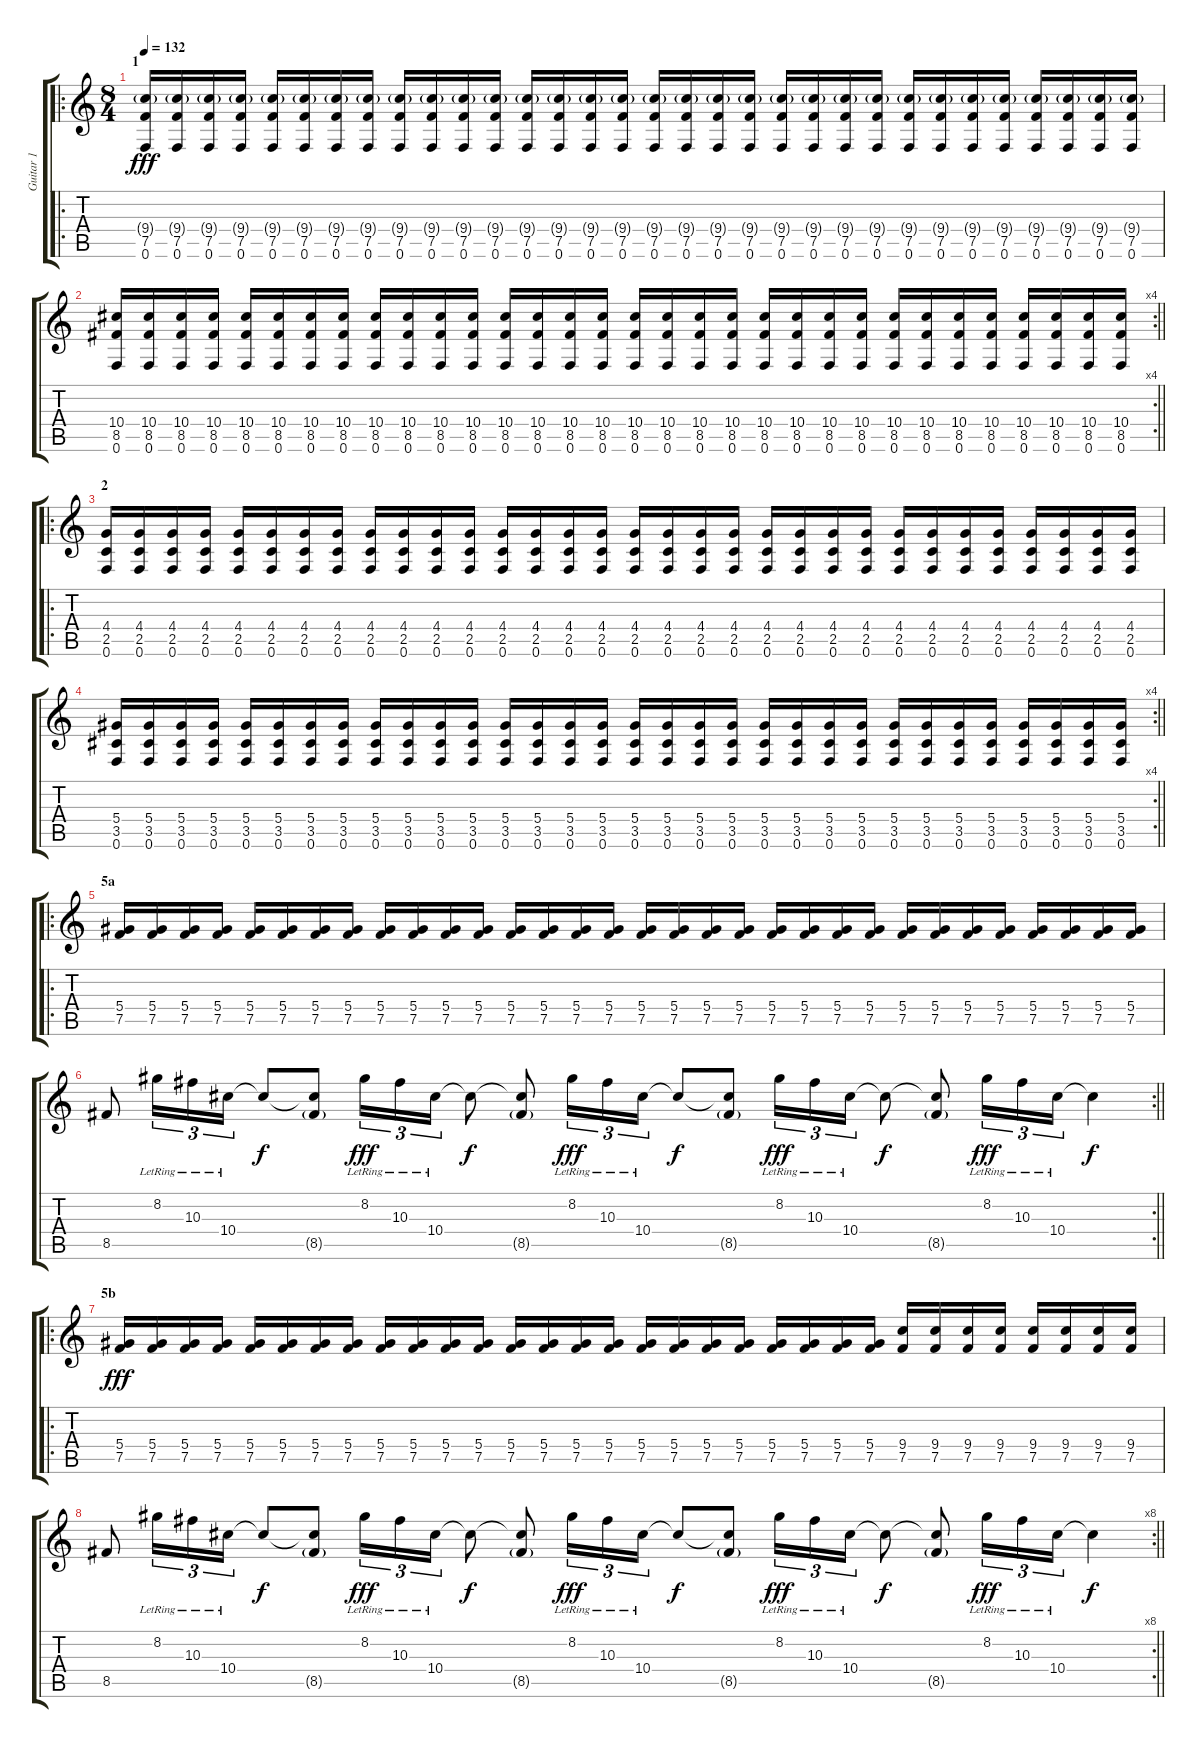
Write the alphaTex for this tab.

\track ("Guitar 1" "Guitar 1") {instrument distortionguitar}
\staff {score tabs}
\tuning (F4 C4 Ab3 Eb3 Bb2 F2) {hide}
\ro
\ts (8 4)
\section ("" "1")
\tempo 132
\clef g2
\ks c
(9.4{g} 7.5 0.6).16{dy fff} (9.4{g} 7.5 0.6).16 (9.4{g} 7.5 0.6).16 (9.4{g} 7.5 0.6).16 (9.4{g} 7.5 0.6).16 (9.4{g} 7.5 0.6).16 (9.4{g} 7.5 0.6).16 (9.4{g} 7.5 0.6).16 (9.4{g} 7.5 0.6).16 (9.4{g} 7.5 0.6).16 (9.4{g} 7.5 0.6).16 (9.4{g} 7.5 0.6).16 (9.4{g} 7.5 0.6).16 (9.4{g} 7.5 0.6).16 (9.4{g} 7.5 0.6).16 (9.4{g} 7.5 0.6).16 (9.4{g} 7.5 0.6).16 (9.4{g} 7.5 0.6).16 (9.4{g} 7.5 0.6).16 (9.4{g} 7.5 0.6).16 (9.4{g} 7.5 0.6).16 (9.4{g} 7.5 0.6).16 (9.4{g} 7.5 0.6).16 (9.4{g} 7.5 0.6).16 (9.4{g} 7.5 0.6).16 (9.4{g} 7.5 0.6).16 (9.4{g} 7.5 0.6).16 (9.4{g} 7.5 0.6).16 (9.4{g} 7.5 0.6).16 (9.4{g} 7.5 0.6).16 (9.4{g} 7.5 0.6).16 (9.4{g} 7.5 0.6).16 |
\rc 4
\barLineRight lightlight
(10.4 8.5 0.6).16 (10.4 8.5 0.6).16 (10.4 8.5 0.6).16 (10.4 8.5 0.6).16 (10.4 8.5 0.6).16 (10.4 8.5 0.6).16 (10.4 8.5 0.6).16 (10.4 8.5 0.6).16 (10.4 8.5 0.6).16 (10.4 8.5 0.6).16 (10.4 8.5 0.6).16 (10.4 8.5 0.6).16 (10.4 8.5 0.6).16 (10.4 8.5 0.6).16 (10.4 8.5 0.6).16 (10.4 8.5 0.6).16 (10.4 8.5 0.6).16 (10.4 8.5 0.6).16 (10.4 8.5 0.6).16 (10.4 8.5 0.6).16 (10.4 8.5 0.6).16 (10.4 8.5 0.6).16 (10.4 8.5 0.6).16 (10.4 8.5 0.6).16 (10.4 8.5 0.6).16 (10.4 8.5 0.6).16 (10.4 8.5 0.6).16 (10.4 8.5 0.6).16 (10.4 8.5 0.6).16 (10.4 8.5 0.6).16 (10.4 8.5 0.6).16 (10.4 8.5 0.6).16 |
\ro
\section ("" "2")
(4.4 2.5 0.6).16 (4.4 2.5 0.6).16 (4.4 2.5 0.6).16 (4.4 2.5 0.6).16 (4.4 2.5 0.6).16 (4.4 2.5 0.6).16 (4.4 2.5 0.6).16 (4.4 2.5 0.6).16 (4.4 2.5 0.6).16 (4.4 2.5 0.6).16 (4.4 2.5 0.6).16 (4.4 2.5 0.6).16 (4.4 2.5 0.6).16 (4.4 2.5 0.6).16 (4.4 2.5 0.6).16 (4.4 2.5 0.6).16 (4.4 2.5 0.6).16 (4.4 2.5 0.6).16 (4.4 2.5 0.6).16 (4.4 2.5 0.6).16 (4.4 2.5 0.6).16 (4.4 2.5 0.6).16 (4.4 2.5 0.6).16 (4.4 2.5 0.6).16 (4.4 2.5 0.6).16 (4.4 2.5 0.6).16 (4.4 2.5 0.6).16 (4.4 2.5 0.6).16 (4.4 2.5 0.6).16 (4.4 2.5 0.6).16 (4.4 2.5 0.6).16 (4.4 2.5 0.6).16 |
\rc 4
\barLineRight lightlight
(5.4 3.5 0.6).16 (5.4 3.5 0.6).16 (5.4 3.5 0.6).16 (5.4 3.5 0.6).16 (5.4 3.5 0.6).16 (5.4 3.5 0.6).16 (5.4 3.5 0.6).16 (5.4 3.5 0.6).16 (5.4 3.5 0.6).16 (5.4 3.5 0.6).16 (5.4 3.5 0.6).16 (5.4 3.5 0.6).16 (5.4 3.5 0.6).16 (5.4 3.5 0.6).16 (5.4 3.5 0.6).16 (5.4 3.5 0.6).16 (5.4 3.5 0.6).16 (5.4 3.5 0.6).16 (5.4 3.5 0.6).16 (5.4 3.5 0.6).16 (5.4 3.5 0.6).16 (5.4 3.5 0.6).16 (5.4 3.5 0.6).16 (5.4 3.5 0.6).16 (5.4 3.5 0.6).16 (5.4 3.5 0.6).16 (5.4 3.5 0.6).16 (5.4 3.5 0.6).16 (5.4 3.5 0.6).16 (5.4 3.5 0.6).16 (5.4 3.5 0.6).16 (5.4 3.5 0.6).16 |
\ro
\section ("" "5a")
(5.4 7.5).16 (5.4 7.5).16 (5.4 7.5).16 (5.4 7.5).16 (5.4 7.5).16 (5.4 7.5).16 (5.4 7.5).16 (5.4 7.5).16 (5.4 7.5).16 (5.4 7.5).16 (5.4 7.5).16 (5.4 7.5).16 (5.4 7.5).16 (5.4 7.5).16 (5.4 7.5).16 (5.4 7.5).16 (5.4 7.5).16 (5.4 7.5).16 (5.4 7.5).16 (5.4 7.5).16 (5.4 7.5).16 (5.4 7.5).16 (5.4 7.5).16 (5.4 7.5).16 (5.4 7.5).16 (5.4 7.5).16 (5.4 7.5).16 (5.4 7.5).16 (5.4 7.5).16 (5.4 7.5).16 (5.4 7.5).16 (5.4 7.5).16 |
\rc 2
\barLineRight lightlight
8.5.8 8.2{lr}.16{tu (3 2)} 10.3{lr}.16{tu (3 2)} 10.4{lr}.16{tu (3 2)} 10.4{t}.8{dy f} (10.4{t} 8.5{g}).8 8.2{lr}.16{tu (3 2) dy fff} 10.3{lr}.16{tu (3 2)} 10.4{lr}.16{tu (3 2)} 10.4{t}.8{dy f} (10.4{t} 8.5{g}).8 8.2{lr}.16{tu (3 2) dy fff} 10.3{lr}.16{tu (3 2)} 10.4{lr}.16{tu (3 2)} 10.4{t}.8{dy f} (10.4{t} 8.5{g}).8 8.2{lr}.16{tu (3 2) dy fff} 10.3{lr}.16{tu (3 2)} 10.4{lr}.16{tu (3 2)} 10.4{t}.8{dy f} (10.4{t} 8.5{g}).8 8.2{lr}.16{tu (3 2) dy fff} 10.3{lr}.16{tu (3 2)} 10.4{lr}.16{tu (3 2)} 10.4{t}.4{dy f} |
\ro
\section ("" "5b")
(5.4 7.5).16{dy fff} (5.4 7.5).16 (5.4 7.5).16 (5.4 7.5).16 (5.4 7.5).16 (5.4 7.5).16 (5.4 7.5).16 (5.4 7.5).16 (5.4 7.5).16 (5.4 7.5).16 (5.4 7.5).16 (5.4 7.5).16 (5.4 7.5).16 (5.4 7.5).16 (5.4 7.5).16 (5.4 7.5).16 (5.4 7.5).16 (5.4 7.5).16 (5.4 7.5).16 (5.4 7.5).16 (5.4 7.5).16 (5.4 7.5).16 (5.4 7.5).16 (5.4 7.5).16 (9.4 7.5).16 (9.4 7.5).16 (9.4 7.5).16 (9.4 7.5).16 (9.4 7.5).16 (9.4 7.5).16 (9.4 7.5).16 (9.4 7.5).16 |
\rc 8
\barLineRight lightlight
8.5.8 8.2{lr}.16{tu (3 2)} 10.3{lr}.16{tu (3 2)} 10.4{lr}.16{tu (3 2)} 10.4{t}.8{dy f} (10.4{t} 8.5{g}).8 8.2{lr}.16{tu (3 2) dy fff} 10.3{lr}.16{tu (3 2)} 10.4{lr}.16{tu (3 2)} 10.4{t}.8{dy f} (10.4{t} 8.5{g}).8 8.2{lr}.16{tu (3 2) dy fff} 10.3{lr}.16{tu (3 2)} 10.4{lr}.16{tu (3 2)} 10.4{t}.8{dy f} (10.4{t} 8.5{g}).8 8.2{lr}.16{tu (3 2) dy fff} 10.3{lr}.16{tu (3 2)} 10.4{lr}.16{tu (3 2)} 10.4{t}.8{dy f} (10.4{t} 8.5{g}).8 8.2{lr}.16{tu (3 2) dy fff} 10.3{lr}.16{tu (3 2)} 10.4{lr}.16{tu (3 2)} 10.4{t}.4{dy f}
